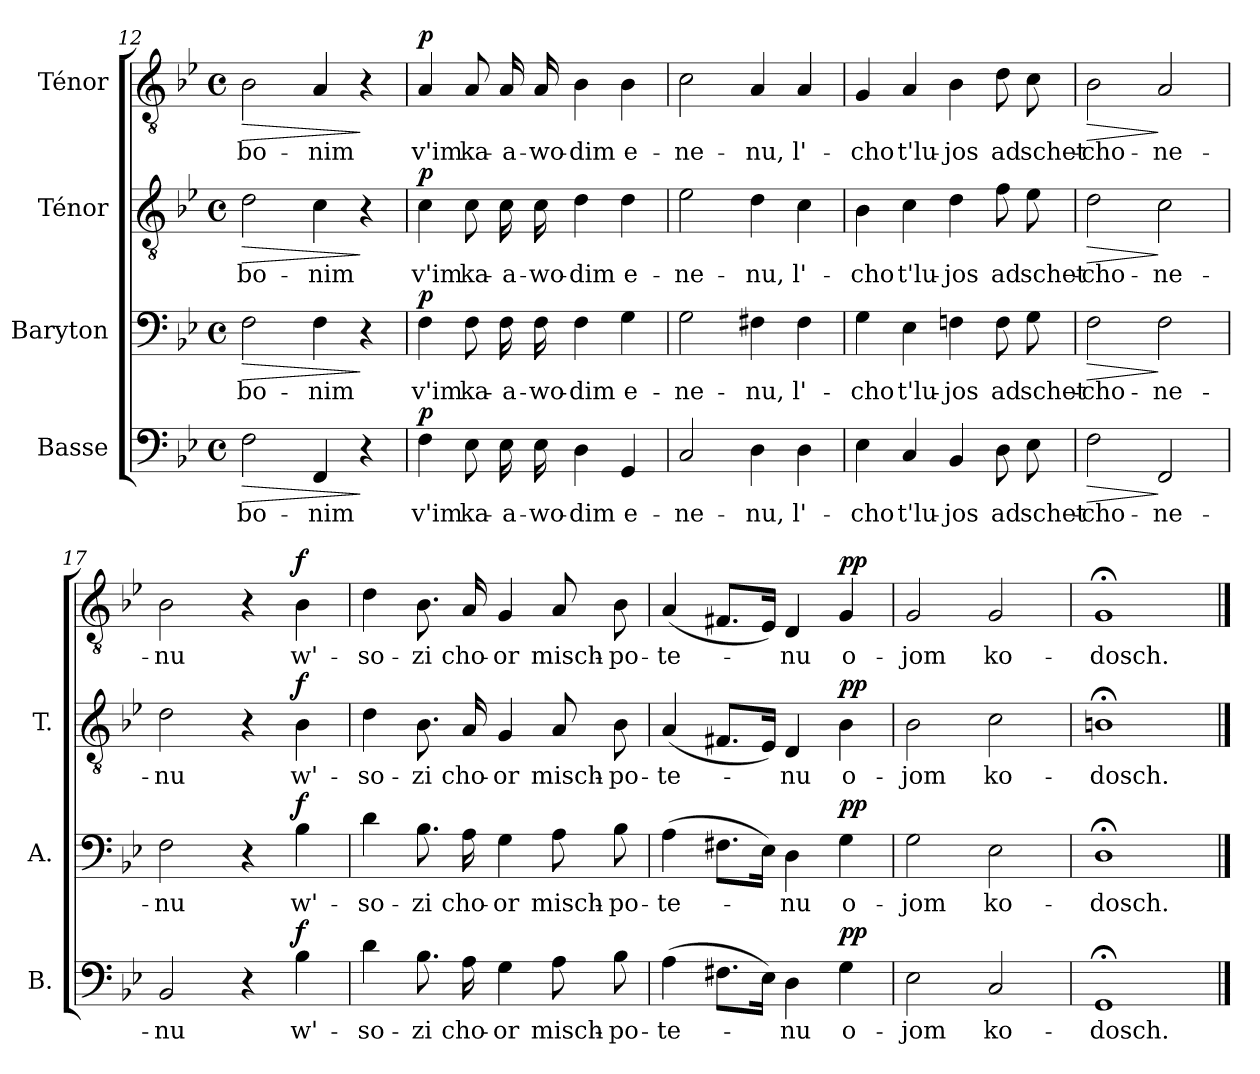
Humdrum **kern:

**kern	**text	**dynam	**kern	**text	**dynam	**kern	**text	**dynam	**kern	**text	**dynam
*part4	*part4	*part4	*part3	*part3	*part3	*part2	*part2	*part2	*part1	*part1	*part1
*staff4	*staff4	*staff4	*staff3	*staff3	*staff3	*staff2	*staff2	*staff2	*staff1	*staff1	*staff1
*I"Basse	*	*	*I"Baryton	*	*	*I"Ténor	*	*	*I"Ténor	*	*
*I'B.	*	*	*I'A.	*	*	*I'T.	*	*	*	*	*
*clefF4	*	*	*clefF4	*	*	*clefGv2	*	*	*clefGv2	*	*
*	*	*	*	*	*	*ITrd7c12	*	*	*ITrd7c12	*	*
*k[b-e-]	*	*	*k[b-e-]	*	*	*k[b-e-]	*	*	*k[b-e-]	*	*
*B-:	*	*	*B-:	*	*	*B-:	*	*	*B-:	*	*
*M4/4	*	*	*M4/4	*	*	*M4/4	*	*	*M4/4	*	*
*met(c)	*	*	*met(c)	*	*	*met(c)	*	*	*met(c)	*	*
=12	=12	=12	=12	=12	=12	=12	=12	=12	=12	=12	=12
!	!LO:LY:b	!LO:HP:b	!	!LO:LY:b	!LO:HP:b	!	!LO:LY:b	!LO:HP:b	!	!LO:LY:b	!LO:HP:b
2F\	bo-	>	2F\	bo-	>	2D\	bo-	>	2BB-\	bo-	>
!	!LO:LY:b	!	!	!LO:LY:b	!	!	!LO:LY:b	!	!	!LO:LY:b	!
4FF/	-nim	.	4F\	-nim	.	4C\	-nim	.	4AA/	-nim	.
4r	.	]	4r	.	]	4r	.	]	4r	.	]
=13	=13	=13	=13	=13	=13	=13	=13	=13	=13	=13	=13
!	!LO:LY:b	!LO:DY:a	!	!LO:LY:b	!LO:DY:a	!	!LO:LY:b	!LO:DY:a	!	!LO:LY:b	!LO:DY:a
4F\	v'im	p	4F\	v'im	p	4C\	v'im	p	4AA/	v'im	p
!	!LO:LY:b	!	!	!LO:LY:b	!	!	!LO:LY:b	!	!	!LO:LY:b	!
8E-\	ka-	.	8F\	ka-	.	8C\	ka-	.	8AA/	ka-	.
!	!LO:LY:b	!	!	!LO:LY:b	!	!	!LO:LY:b	!	!	!LO:LY:b	!
16E-\	-a-	.	16F\	-a-	.	16C\	-a-	.	16AA/	-a-	.
!	!LO:LY:b	!	!	!LO:LY:b	!	!	!LO:LY:b	!	!	!LO:LY:b	!
16E-\	-wo-	.	16F\	-wo-	.	16C\	-wo-	.	16AA/	-wo-	.
!	!LO:LY:b	!	!	!LO:LY:b	!	!	!LO:LY:b	!	!	!LO:LY:b	!
4D\	-dim	.	4F\	-dim	.	4D\	-dim	.	4BB-\	-dim	.
!	!LO:LY:b	!	!	!LO:LY:b	!	!	!LO:LY:b	!	!	!LO:LY:b	!
4GG/	e-	.	4G\	e-	.	4D\	e-	.	4BB-\	e-	.
=14	=14	=14	=14	=14	=14	=14	=14	=14	=14	=14	=14
!	!LO:LY:b	!	!	!LO:LY:b	!	!	!LO:LY:b	!	!	!LO:LY:b	!
2C/	-ne-	.	2G\	-ne-	.	2E-\	-ne-	.	2C\	-ne-	.
!	!LO:LY:b	!	!	!LO:LY:b	!	!	!LO:LY:b	!	!	!LO:LY:b	!
4D\	-nu,	.	4F#X\	-nu,	.	4D\	-nu,	.	4AA/	-nu,	.
!	!LO:LY:b	!	!	!LO:LY:b	!	!	!LO:LY:b	!	!	!LO:LY:b	!
4D\	l'-	.	4F#\	l'-	.	4C\	l'-	.	4AA/	l'-	.
!!LO:LB:g=z
=15	=15	=15	=15	=15	=15	=15	=15	=15	=15	=15	=15
!	!LO:LY:b	!	!	!LO:LY:b	!	!	!LO:LY:b	!	!	!LO:LY:b	!
4E-\	-cho	.	4G\	-cho	.	4BB-\	-cho	.	4GG/	-cho	.
!	!LO:LY:b	!	!	!LO:LY:b	!	!	!LO:LY:b	!	!	!LO:LY:b	!
4C/	t'lu-	.	4E-\	t'lu-	.	4C\	t'lu-	.	4AA/	t'lu-	.
!	!LO:LY:b	!	!	!LO:LY:b	!	!	!LO:LY:b	!	!	!LO:LY:b	!
4BB-/	-jos	.	4Fn\	-jos	.	4D\	-jos	.	4BB-\	-jos	.
!	!LO:LY:b	!	!	!LO:LY:b	!	!	!LO:LY:b	!	!	!LO:LY:b	!
8D\	ad	.	8F\	ad	.	8F\	ad	.	8D\	ad	.
!	!LO:LY:b	!	!	!LO:LY:b	!	!	!LO:LY:b	!	!	!LO:LY:b	!
8E-\	schet-	.	8G\	schet-	.	8E-\	schet-	.	8C\	schet-	.
=16	=16	=16	=16	=16	=16	=16	=16	=16	=16	=16	=16
!	!LO:LY:b	!LO:HP:b	!	!LO:LY:b	!LO:HP:b	!	!LO:LY:b	!LO:HP:b	!	!LO:LY:b	!LO:HP:b
2F\	-cho-	>	2F\	-cho-	>	2D\	-cho-	>	2BB-\	-cho-	>
!	!LO:LY:b	!	!	!LO:LY:b	!	!	!LO:LY:b	!	!	!LO:LY:b	!
2FF/	-ne-	]	2F\	-ne-	]	2C\	-ne-	]	2AA/	-ne-	]
=17	=17	=17	=17	=17	=17	=17	=17	=17	=17	=17	=17
!	!LO:LY:b	!	!	!LO:LY:b	!	!	!LO:LY:b	!	!	!LO:LY:b	!
2BB-/	-nu	.	2F\	-nu	.	2D\	-nu	.	2BB-\	-nu	.
4r	.	.	4r	.	.	4r	.	.	4r	.	.
!	!LO:LY:b	!LO:DY:a	!	!LO:LY:b	!LO:DY:a	!	!LO:LY:b	!LO:DY:a	!	!LO:LY:b	!LO:DY:a
4B-\	w'-	f	4B-\	w'-	f	4BB-\	w'-	f	4BB-\	w'-	f
=18	=18	=18	=18	=18	=18	=18	=18	=18	=18	=18	=18
!	!LO:LY:b	!	!	!LO:LY:b	!	!	!LO:LY:b	!	!	!LO:LY:b	!
4d\	-so-	.	4d\	-so-	.	4D\	-so-	.	4D\	-so-	.
!	!LO:LY:b	!	!	!LO:LY:b	!	!	!LO:LY:b	!	!	!LO:LY:b	!
8.B-\	-zi	.	8.B-\	-zi	.	8.BB-\	-zi	.	8.BB-\	-zi	.
!	!LO:LY:b	!	!	!LO:LY:b	!	!	!LO:LY:b	!	!	!LO:LY:b	!
16A\	cho-	.	16A\	cho-	.	16AA/	cho-	.	16AA/	cho-	.
!	!LO:LY:b	!	!	!LO:LY:b	!	!	!LO:LY:b	!	!	!LO:LY:b	!
4G\	-or	.	4G\	-or	.	4GG/	-or	.	4GG/	-or	.
!	!LO:LY:b	!	!	!LO:LY:b	!	!	!LO:LY:b	!	!	!LO:LY:b	!
8A\	misch-	.	8A\	misch-	.	8AA/	misch-	.	8AA/	misch-	.
!	!LO:LY:b	!	!	!LO:LY:b	!	!	!LO:LY:b	!	!	!LO:LY:b	!
8B-\	-po-	.	8B-\	-po-	.	8BB-\	-po-	.	8BB-\	-po-	.
=19	=19	=19	=19	=19	=19	=19	=19	=19	=19	=19	=19
!	!LO:LY:b	!	!	!LO:LY:b	!	!	!LO:LY:b	!	!	!LO:LY:b	!
(>4A\	-te-	.	(>4A\	-te-	.	(<4AA/	-te-	.	(<4AA/	-te-	.
8.F#X\L	.	.	8.F#X\L	.	.	8.FF#X/L	.	.	8.FF#X/L	.	.
16E-\Jk)	.	.	16E-\Jk)	.	.	16EE-/Jk)	.	.	16EE-/Jk)	.	.
!	!LO:LY:b	!	!	!LO:LY:b	!	!	!LO:LY:b	!	!	!LO:LY:b	!
4D\	-nu	.	4D\	-nu	.	4DD/	-nu	.	4DD/	-nu	.
!	!LO:LY:b	!LO:DY:a	!	!LO:LY:b	!LO:DY:a	!	!LO:LY:b	!LO:DY:a	!	!LO:LY:b	!LO:DY:a
4G\	o-	pp	4G\	o-	pp	4BB-\	o-	pp	4GG/	o-	pp
=20	=20	=20	=20	=20	=20	=20	=20	=20	=20	=20	=20
!	!LO:LY:b	!	!	!LO:LY:b	!	!	!LO:LY:b	!	!	!LO:LY:b	!
2E-\	-jom	.	2G\	-jom	.	2BB-\	-jom	.	2GG/	-jom	.
!	!LO:LY:b	!	!	!LO:LY:b	!	!	!LO:LY:b	!	!	!LO:LY:b	!
2C/	ko-	.	2E-\	ko-	.	2C\	ko-	.	2GG/	ko-	.
=21	=21	=21	=21	=21	=21	=21	=21	=21	=21	=21	=21
!	!LO:LY:b	!	!	!LO:LY:b	!	!	!LO:LY:b	!	!	!LO:LY:b	!
1GG;	-dosch.	.	1D;<	-dosch.	.	1BBn;<	-dosch.	.	1GG;	-dosch.	.
==	==	==	==	==	==	==	==	==	==	==	==
*-	*-	*-	*-	*-	*-	*-	*-	*-	*-	*-	*-
